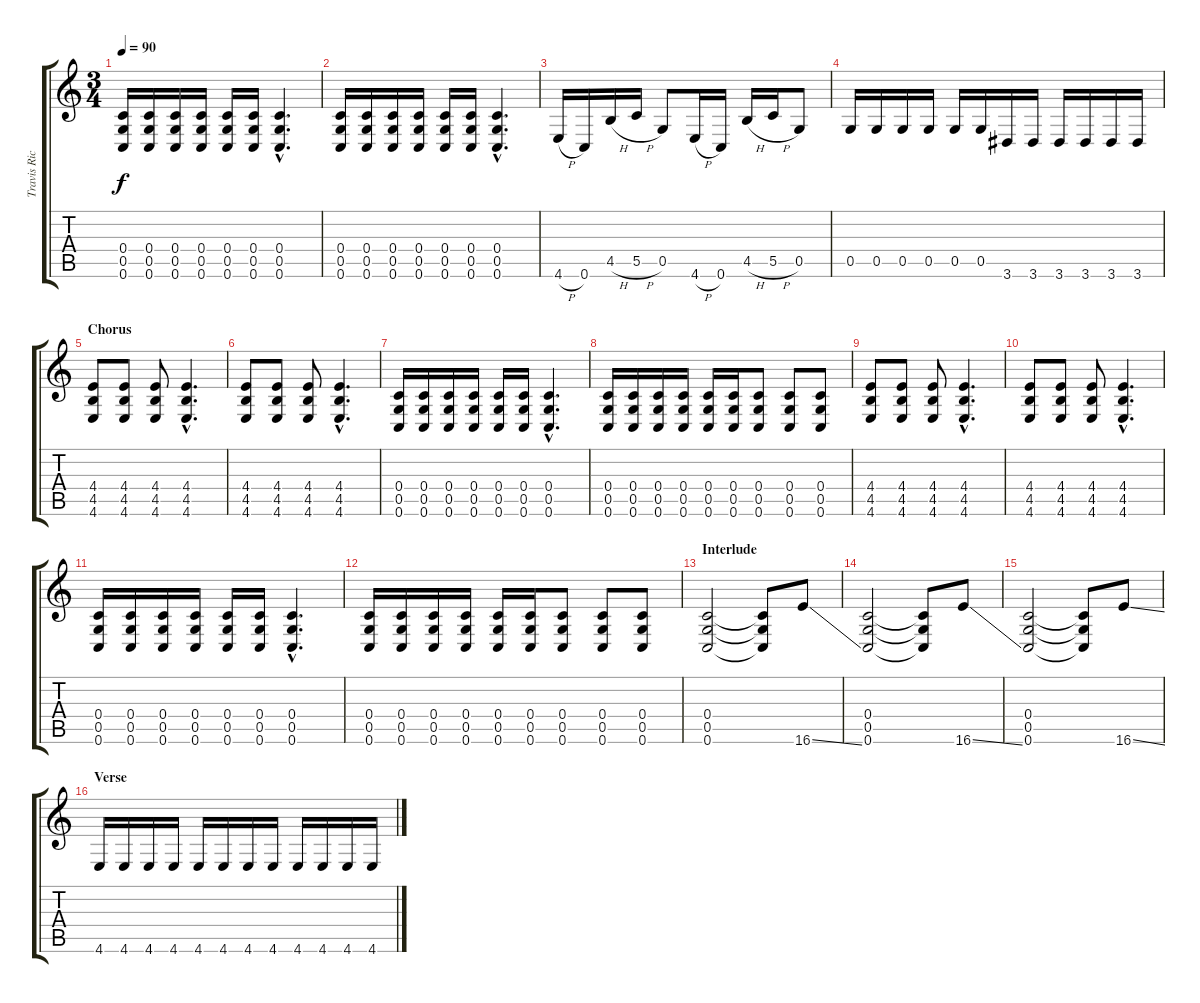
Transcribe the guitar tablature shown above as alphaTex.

\track ("Travis Richter (Guitar)" "Travis Ric") {instrument distortionguitar}
\staff {score tabs}
\tuning (D4 A3 F3 C3 G2 C2) {hide}
\ts (3 4)
\tempo 90
\clef g2
\ks c
(0.4 0.5 0.6).16{dy f} (0.4 0.5 0.6).16 (0.4 0.5 0.6).16 (0.4 0.5 0.6).16 (0.4 0.5 0.6).16 (0.4 0.5 0.6).16 (0.4{hac} 0.5{hac} 0.6{hac}).4{d} |
(0.4 0.5 0.6).16 (0.4 0.5 0.6).16 (0.4 0.5 0.6).16 (0.4 0.5 0.6).16 (0.4 0.5 0.6).16 (0.4 0.5 0.6).16 (0.4{hac} 0.5{hac} 0.6{hac}).4{d} |
4.6{h}.16 0.6.16 4.5{h}.16 5.5{h}.16 0.5.8 4.6{h}.16 0.6.16 4.5{h}.16 5.5{h}.16 0.5.8 |
0.5.16 0.5.16 0.5.16 0.5.16 0.5.16 0.5.16 3.6.16 3.6.16 3.6.16 3.6.16 3.6.16 3.6.16 |
\section ("" "Chorus")
(4.4 4.5 4.6).8 (4.4 4.5 4.6).8 (4.4 4.5 4.6).8 (4.4{hac} 4.5{hac} 4.6{hac}).4{d} |
(4.4 4.5 4.6).8 (4.4 4.5 4.6).8 (4.4 4.5 4.6).8 (4.4{hac} 4.5{hac} 4.6{hac}).4{d} |
(0.4 0.5 0.6).16 (0.4 0.5 0.6).16 (0.4 0.5 0.6).16 (0.4 0.5 0.6).16 (0.4 0.5 0.6).16 (0.4 0.5 0.6).16 (0.4{hac} 0.5{hac} 0.6{hac}).4{d} |
(0.4 0.5 0.6).16 (0.4 0.5 0.6).16 (0.4 0.5 0.6).16 (0.4 0.5 0.6).16 (0.4 0.5 0.6).16 (0.4 0.5 0.6).16 (0.4 0.5 0.6).8 (0.4 0.5 0.6).8 (0.4 0.5 0.6).8 |
(4.4 4.5 4.6).8 (4.4 4.5 4.6).8 (4.4 4.5 4.6).8 (4.4{hac} 4.5{hac} 4.6{hac}).4{d} |
(4.4 4.5 4.6).8 (4.4 4.5 4.6).8 (4.4 4.5 4.6).8 (4.4{hac} 4.5{hac} 4.6{hac}).4{d} |
(0.4 0.5 0.6).16 (0.4 0.5 0.6).16 (0.4 0.5 0.6).16 (0.4 0.5 0.6).16 (0.4 0.5 0.6).16 (0.4 0.5 0.6).16 (0.4{hac} 0.5{hac} 0.6{hac}).4{d} |
(0.4 0.5 0.6).16 (0.4 0.5 0.6).16 (0.4 0.5 0.6).16 (0.4 0.5 0.6).16 (0.4 0.5 0.6).16 (0.4 0.5 0.6).16 (0.4 0.5 0.6).8 (0.4 0.5 0.6).8 (0.4 0.5 0.6).8 |
\section ("" "Interlude")
(0.4 0.5 0.6).2 (0.4{t} 0.5{t} 0.6{t}).8 16.6{ss}.8 |
(0.4 0.5 0.6).2 (0.4{t} 0.5{t} 0.6{t}).8 16.6{ss}.8 |
(0.4 0.5 0.6).2 (0.4{t} 0.5{t} 0.6{t}).8 16.6{ss}.8 |
\section ("" "Verse")
4.6.16 4.6.16 4.6.16 4.6.16 4.6.16 4.6.16 4.6.16 4.6.16 4.6.16 4.6.16 4.6.16 4.6.16
